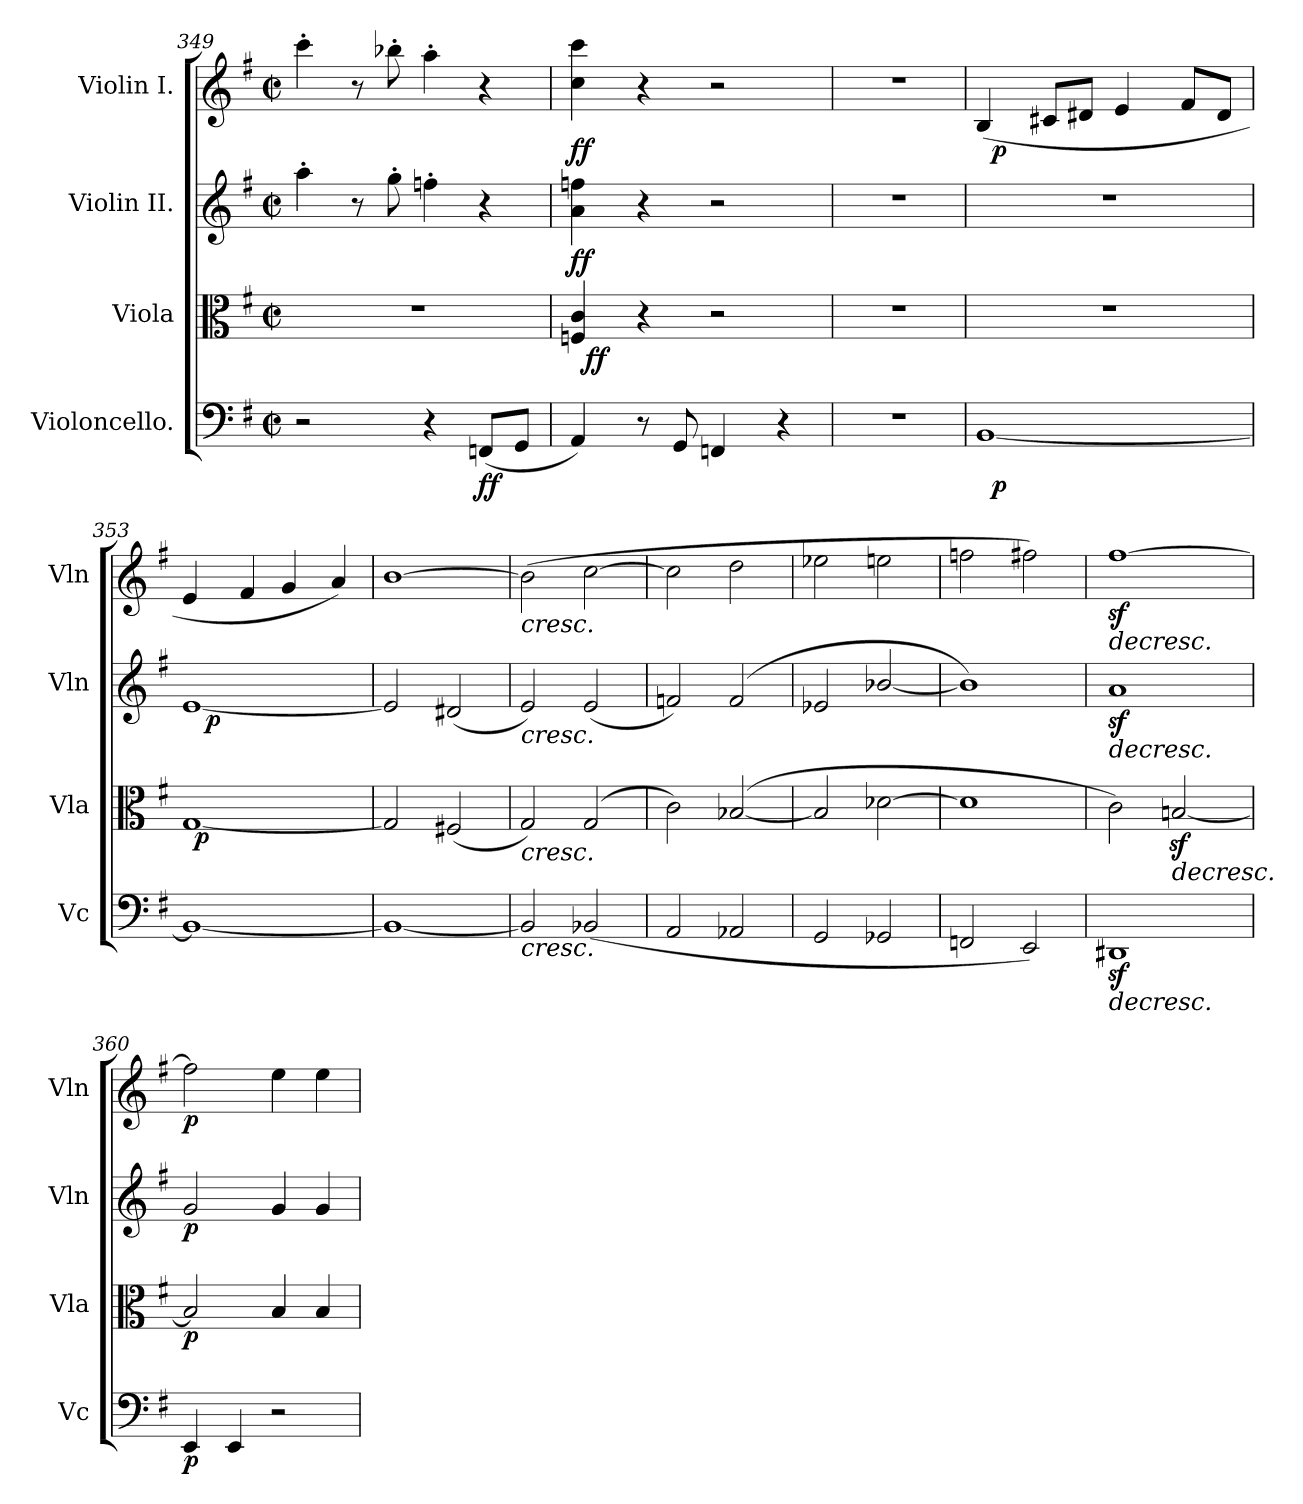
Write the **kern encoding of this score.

**kern	**dynam	**kern	**dynam	**kern	**dynam	**kern	**dynam
*part4	*part4	*part3	*part3	*part2	*part2	*part1	*part1
*staff4	*staff4	*staff3	*staff3	*staff2	*staff2	*staff1	*staff1
*I"Violoncello.	*	*I"Viola	*	*I"Violin II.	*	*I"Violin I.	*
*I'Vc	*	*I'Vla	*	*I'Vln	*	*I'Vln	*
*clefF4	*	*clefC3	*	*clefG2	*	*clefG2	*
*k[f#]	*	*k[f#]	*	*k[f#]	*	*k[f#]	*
*e:	*	*e:	*	*e:	*	*e:	*
*M2/2	*	*M2/2	*	*M2/2	*	*M2/2	*
*met(c|)	*	*met(c|)	*	*met(c|)	*	*met(c|)	*
=349	=349	=349	=349	=349	=349	=349	=349
2r	.	1r	.	4aa'>\	.	4ccc'>\	.
.	.	.	.	8r	.	8r	.
.	.	.	.	8gg'>\	.	8bb-X'>\	.
4r	.	.	.	4ffn'>\	.	4aa'>\	.
!	!LO:DY:b	!	!	!	!	!	!
(8FFn/L	ff	.	.	4r	.	4r	.
8GG/J	.	.	.	.	.	.	.
=350	=350	=350	=350	=350	=350	=350	=350
!	!	!	!	!	!LO:DY:b	!	!LO:DY:b
*	*	*^	*	*	*	*	*
4AA/)	.	4Fn/ 4c/	32ryy	.	4a\ 4ffn\	ff	4cc\ 4ccc\	ff
!	!	!	!	!LO:DY:b	!	!	!	!
.	.	.	2ryy	ff	.	.	.	.
8r	.	4r	.	.	4r	.	4r	.
8GG/	.	.	.	.	.	.	.	.
4FFn/	.	2r	.	.	2r	.	2r	.
.	.	.	4...ryy	.	.	.	.	.
4r	.	.	.	.	.	.	.	.
*	*	*v	*v	*	*	*	*	*
=351	=351	=351	=351	=351	=351	=351	=351
1r	.	1r	.	1r	.	1r	.
=352	=352	=352	=352	=352	=352	=352	=352
*^	*	*	*	*	*	*^	*
[1BB	32ryy	.	1r	.	1r	.	(4B/	32ryy	.
!	!	!LO:DY:b	!	!	!	!	!	!	!LO:DY:b
.	2ryy	p	.	.	.	.	.	2ryy	p
.	.	.	.	.	.	.	8c#X/L	.	.
.	.	.	.	.	.	.	8d#X/J	.	.
.	.	.	.	.	.	.	4e/	.	.
.	4...ryy	.	.	.	.	.	.	4...ryy	.
.	.	.	.	.	.	.	8f#/L	.	.
.	.	.	.	.	.	.	8d#/J	.	.
*v	*v	*	*	*	*	*	*v	*v	*
=353	=353	=353	=353	=353	=353	=353	=353
*	*	*^	*	*^	*	*	*
1BB_	.	[1G	32ryy	.	[1e	16ryy	.	4e/	.
!	!	!	!	!LO:DY:b	!	!	!	!	!
.	.	.	2ryy	p	.	.	.	.	.
!	!	!	!	!	!	!	!LO:DY:b	!	!
.	.	.	.	.	.	2...ryy	p	.	.
.	.	.	.	.	.	.	.	4f#/	.
.	.	.	.	.	.	.	.	4g/	.
.	.	.	4...ryy	.	.	.	.	.	.
.	.	.	.	.	.	.	.	4a/)	.
*	*	*v	*v	*	*	*	*	*	*
*	*	*	*	*v	*v	*	*	*
!!LO:LB:g=z
=354	=354	=354	=354	=354	=354	=354	=354
1BB_	.	2G/]	.	2e/]	.	[1b	.
.	.	(2F#X/	.	(2d#X/	.	.	.
=355	=355	=355	=355	=355	=355	=355	=355
!	!	!	!	!	!	!LO:TX:b:i:t=cresc.	!
!	!	!	!	!LO:TX:b:i:t=cresc.	!	!	!
!	!	!LO:TX:b:i:t=cresc.	!	!	!	!	!
!LO:TX:b:i:t=cresc.	!	!	!	!	!	!	!
2BB/]	.	2G/)	.	2e/)	.	(2b\]	.
(2BB-X/	.	(2G/	.	(2e/	.	[2cc\	.
=356	=356	=356	=356	=356	=356	=356	=356
2AA/	.	2c\)	.	2fn/)	.	2cc\]	.
2AA-X/	.	([2B-X/	.	(<2f/	.	2dd\	.
=357	=357	=357	=357	=357	=357	=357	=357
2GG/	.	2B-/]	.	2e-X/	.	2ee-X\	.
2GG-X/	.	[2d-X\	.	[2b-X/	.	2een\	.
=358	=358	=358	=358	=358	=358	=358	=358
2FFn/	.	1d-]	.	1b-])	.	2ffn\	.
2EE/)	.	.	.	.	.	2ff#X\)	.
=359	=359	=359	=359	=359	=359	=359	=359
!	!LO:HP:b	!	!	!	!LO:HP:b	!	!LO:HP:b
1DD#Xz<	>	2c\)	.	1az<	>	[1ff#z<	>
!	!	!	!LO:HP:b	!	!	!	!
.	.	[2Bnz</	>	.	.	.	.
=360	=360	=360	=360	=360	=360	=360	=360
!	!LO:DY:b	!	!LO:DY:b	!	!LO:DY:b	!	!LO:DY:b
4EE/	p	2B/]	p	2g/	p	2ff#\]	p
4EE/	]	.	.	.	.	.	.
2r	.	4B/	]	4g/	]	4ee\	]
.	.	4B/	.	4g/	.	4ee\	.
=	=	=	=	=	=	=	=
*-	*-	*-	*-	*-	*-	*-	*-
